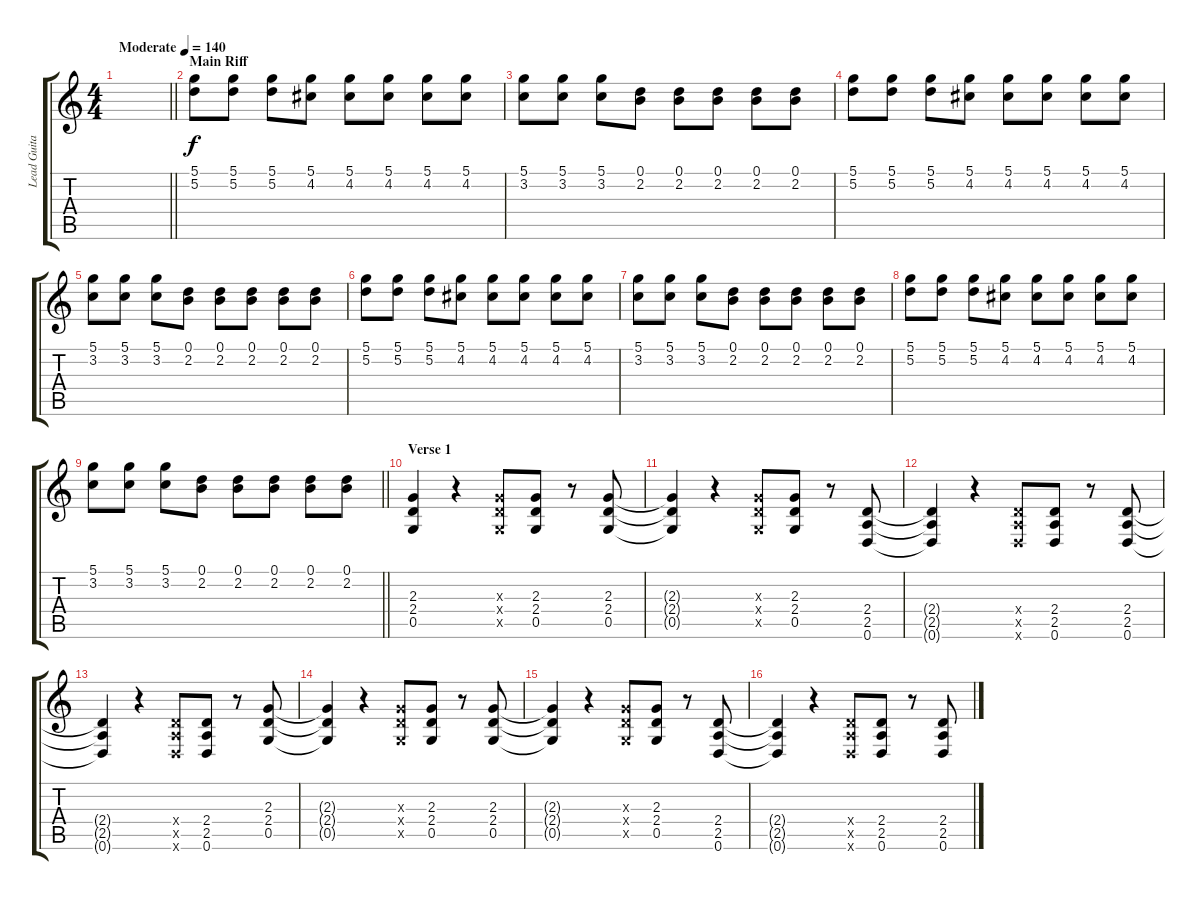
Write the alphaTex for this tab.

\track ("Lead Guitar" "Lead Guita") {instrument distortionguitar}
\staff {score tabs}
\tuning (D4 A3 F3 C3 G2 D2) {hide}
\ts (4 4)
\tempo (140 "Moderate")
\clef g2
\barLineRight lightlight
\ks c
|
\section ("" "Main Riff")
(5.1 5.2).8 (5.1 5.2).8 (5.1 5.2).8 (5.1 4.2).8 (5.1 4.2).8 (5.1 4.2).8 (5.1 4.2).8 (5.1 4.2).8 |
(5.1 3.2).8 (5.1 3.2).8 (5.1 3.2).8 (0.1 2.2).8 (0.1 2.2).8 (0.1 2.2).8 (0.1 2.2).8 (0.1 2.2).8 |
(5.1 5.2).8 (5.1 5.2).8 (5.1 5.2).8 (5.1 4.2).8 (5.1 4.2).8 (5.1 4.2).8 (5.1 4.2).8 (5.1 4.2).8 |
(5.1 3.2).8 (5.1 3.2).8 (5.1 3.2).8 (0.1 2.2).8 (0.1 2.2).8 (0.1 2.2).8 (0.1 2.2).8 (0.1 2.2).8 |
(5.1 5.2).8 (5.1 5.2).8 (5.1 5.2).8 (5.1 4.2).8 (5.1 4.2).8 (5.1 4.2).8 (5.1 4.2).8 (5.1 4.2).8 |
(5.1 3.2).8 (5.1 3.2).8 (5.1 3.2).8 (0.1 2.2).8 (0.1 2.2).8 (0.1 2.2).8 (0.1 2.2).8 (0.1 2.2).8 |
(5.1 5.2).8 (5.1 5.2).8 (5.1 5.2).8 (5.1 4.2).8 (5.1 4.2).8 (5.1 4.2).8 (5.1 4.2).8 (5.1 4.2).8 |
\barLineRight lightlight
(5.1 3.2).8 (5.1 3.2).8 (5.1 3.2).8 (0.1 2.2).8 (0.1 2.2).8 (0.1 2.2).8 (0.1 2.2).8 (0.1 2.2).8 |
\section ("" "Verse 1")
(2.3 2.4 0.5).4 r.4 (2.3{x} 2.4{x} 0.5{x}).8 (2.3 2.4 0.5).8 r.8 (2.3 2.4 0.5).8 |
(2.3{t} 2.4{t} 0.5{t}).4 r.4 (2.3{x} 2.4{x} 0.5{x}).8 (2.3 2.4 0.5).8 r.8 (2.4 2.5 0.6).8 |
(2.4{t} 2.5{t} 0.6{t}).4 r.4 (2.4{x} 2.5{x} 0.6{x}).8 (2.4 2.5 0.6).8 r.8 (2.4 2.5 0.6).8 |
(2.4{t} 2.5{t} 0.6{t}).4 r.4 (2.4{x} 2.5{x} 0.6{x}).8 (2.4 2.5 0.6).8 r.8 (2.3 2.4 0.5).8 |
(2.3{t} 2.4{t} 0.5{t}).4 r.4 (2.3{x} 2.4{x} 0.5{x}).8 (2.3 2.4 0.5).8 r.8 (2.3 2.4 0.5).8 |
(2.3{t} 2.4{t} 0.5{t}).4 r.4 (2.3{x} 2.4{x} 0.5{x}).8 (2.3 2.4 0.5).8 r.8 (2.4 2.5 0.6).8 |
(2.4{t} 2.5{t} 0.6{t}).4 r.4 (2.4{x} 2.5{x} 0.6{x}).8 (2.4 2.5 0.6).8 r.8 (2.4 2.5 0.6).8
